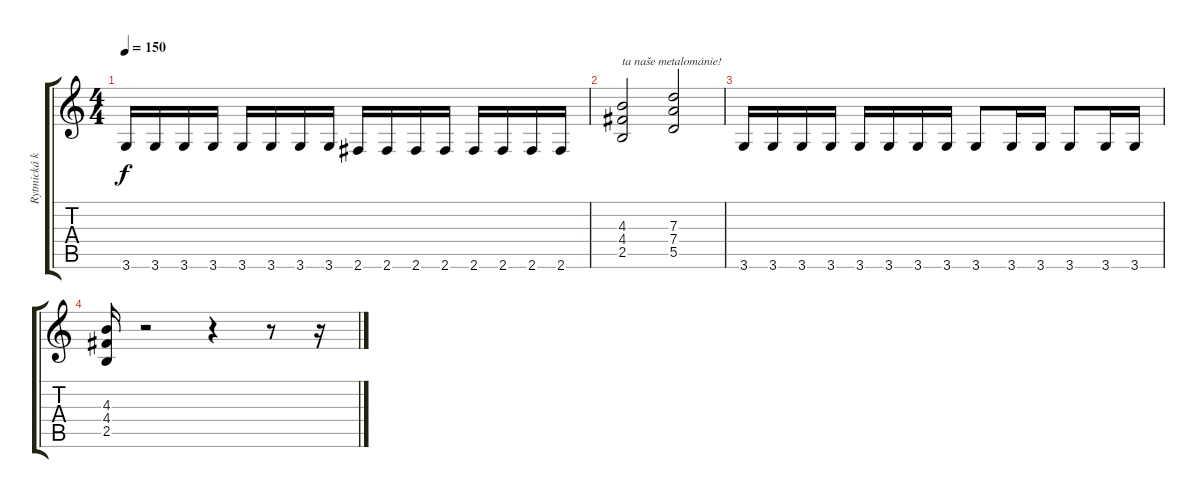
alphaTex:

\track ("Rytmická kytara" "Rytmická k") {instrument overdrivenguitar}
\staff {score tabs}
\tuning (E4 B3 G3 D3 A2 E2) {hide}
\ts (4 4)
\tempo 150
\clef g2
\ks c
3.6.16{dy f} 3.6.16 3.6.16 3.6.16 3.6.16 3.6.16 3.6.16 3.6.16 2.6.16 2.6.16 2.6.16 2.6.16 2.6.16 2.6.16 2.6.16 2.6.16 |
(4.3 4.4 2.5).2{txt "ta naše metalománie!"} (7.3 7.4 5.5).2 |
3.6.16 3.6.16 3.6.16 3.6.16 3.6.16 3.6.16 3.6.16 3.6.16 3.6.8 3.6.16 3.6.16 3.6.8 3.6.16 3.6.16 |
(4.3 4.4 2.5).16 r.2 r.4 r.8 r.16
